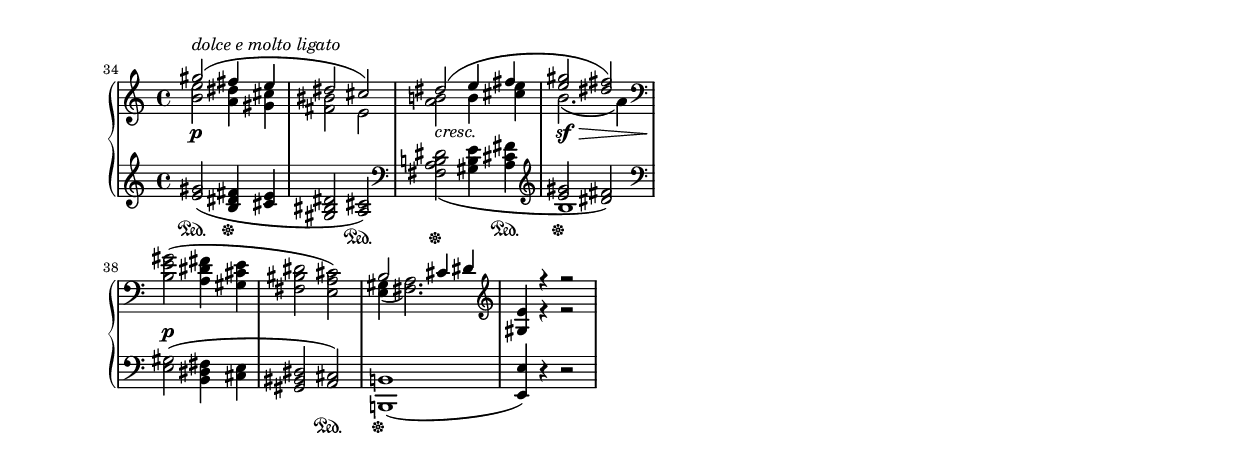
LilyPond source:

% Do not edit this file; it is automatically
% generated from Documentation/snippets/new
% This file is in the public domain.
%% Note: this file works from version 2.13.36
\version "2.13.39"
\include "english.ly"
#(set-global-staff-size 15)
\paper {
  ragged-right = ##t
  line-width = 17\cm
  indent = 0\cm
}

\layout {
  \context {
    \Score
    \override PaperColumn #'keep-inside-line = ##t
    \override NonMusicalPaperColumn #'keep-inside-line = ##t
  }
}

% NR 1.1 Pitches

\header {
  lsrtags = "headwords"
  texidoc = ""
  doctitle = "headword"
} % begin verbatim



% L. v. Beethoven
% Piano sonata 21 - Dem Grafen von Waldstein Gewidmet
% chorale at measures 34 - 40+

\new PianoStaff <<

  % RH Staff
  \new Staff <<

    % RH Voice 1
    \new Voice {
      \set Score.currentBarNumber = #34
      \voiceOne
      gs''2 ( ^ \markup \italic { dolce e molto ligato }
      fs''4
      e''4
      |
      ds''2
      cs''2 )
      |
      ds''2 (
      e''4
      fs''4
      |
      <gs'' e''>2
      <fs'' ds''>2 )
      |
      \oneVoice
      \clef bass
      <gs' e' b>2 (
      <fs' ds' a>4
      <e' cs' gs>4
      |
      <ds' bs fs>2
      <cs' a e>2 )
      |
      \voiceOne
      b2 %(
      cs'4
      ds'4
      |
      \clef treble
      <e' gs>4 %)
      r4 r2
    }

    % RH Voice 2
    \new Voice {
      \voiceTwo
      \override Staff.DynamicLineSpanner #'staff-padding = #2.5
      <e'' b'>2 \p
      <ds'' a'>4
      <cs'' gs'>4
      |
      <bs' fs'>2
      e'2
      |
      \once \override TextScript #'staff-padding = #2.5
      <b'! a'>2 _ \markup \italic { cresc. }
      b'4
      <e'' cs''>4
      |
      b'2. ( \sf \>
      a'4 )
      \clef bass
      | \break
      s1 \p
      |
      s1
      |
      <gs e>4 (
      <a fs>2. )
      |
      s4
      r4 r2
    }

  >>

  % LH Staff
  \new Staff {
    \override Staff.SustainPedalLineSpanner #'staff-padding = #5
    <gs' e'>2 ( \sustainOn
    <fs' ds' b>4 \sustainOff
    <e' cs'>4
    |
    <ds' bs gs>2
    <cs' a>2 ) \sustainOn
    |
    \clef bass
    \slurDown
    <ds' b! a fs>2 ( \sustainOff
    <e' b gs>4
    <fs' cs' a>4 \sustainOn
    |
    \clef treble
    \voiceOne
    <<
      {
        <gs' e'>2
        <fs' ds'>2 )
      }
      \new Voice {
        \voiceTwo
        b1 \sustainOff
      }
    >>
    \oneVoice
    |
    %\break
    \clef bass
    <gs e>2 (
    <fs ds b,>4
    <e cs>4
    |
    <ds bs, gs,>2
    <cs a,>2 ) \sustainOn
    |
    <b,! b,,!>1 ( \sustainOff
    |
    <e e,>4 )
    r4 r2
  }

>>
